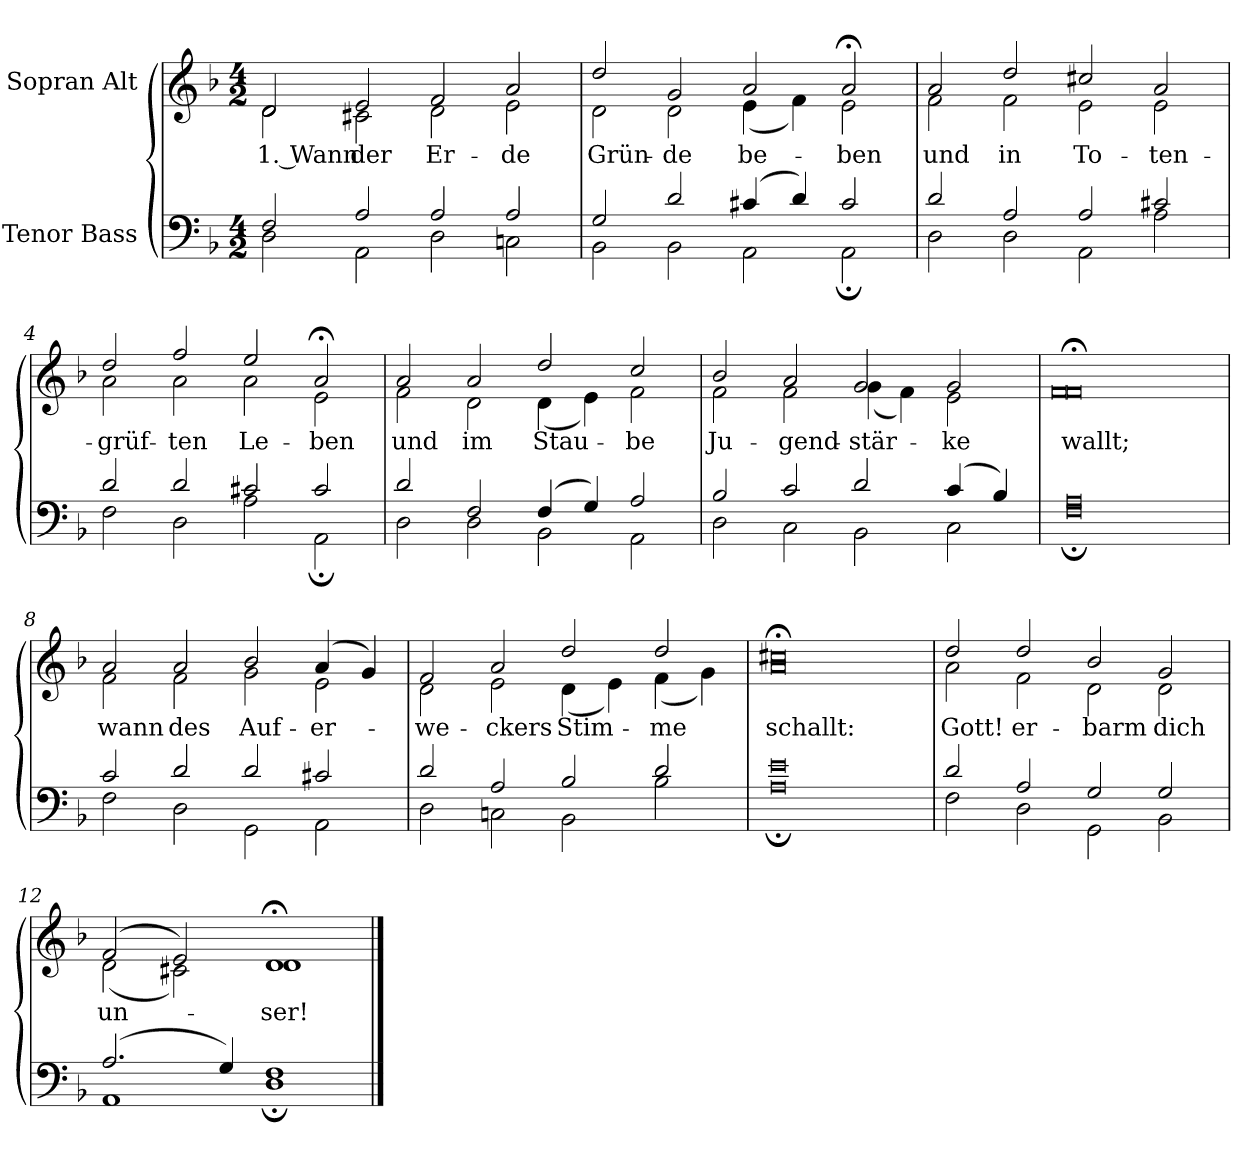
**kern	**kern	**text
*part2	*part1	*part1
*staff2	*staff1	*staff1
*I"Tenor Bass	*I"Sopran Alt	*
*clefF4	*clefG2	*
*k[b-]	*k[b-]	*
*M4/2	*M4/2	*
=1	=1	=1
*^	*	*
!	!	!	!LO:LY:b
*	*	*^	*
2F/	2D\	2d/	2d\	1. Wann
!	!	!	!	!LO:LY:b
2A/	2AA\	2e/	2c#X\	der
!	!	!	!	!LO:LY:b
2A/	2D\	2f/	2d\	Er-
!	!	!	!	!LO:LY:b
2A/	2Cn\	2a/	2e\	-de
=2	=2	=2	=2	=2
!	!	!	!	!LO:LY:b
2G/	2BB-\	2dd/	2d\	Grün-
!	!	!	!	!LO:LY:b
2d/	2BB-\	2g/	2d\	-de
!	!	!	!	!LO:LY:b
(4c#X/	2AA\	2a/	(4e\	be-
4d/)	.	.	4f\)	.
!	!	!	!	!LO:LY:b
2c#/	2AA;\	2a;</	2e\	-ben
=3	=3	=3	=3	=3
!	!	!	!	!LO:LY:b
2d/	2D\	2a/	2f\	und
!	!	!	!	!LO:LY:b
2A/	2D\	2dd/	2f\	in
!	!	!	!	!LO:LY:b
2A/	2AA\	2cc#X/	2e\	To-
!	!	!	!	!LO:LY:b
2c#X/	2A\	2a/	2e\	-ten-
=4	=4	=4	=4	=4
!	!	!	!	!LO:LY:b
2d/	2F\	2dd/	2a\	-grüf-
!	!	!	!	!LO:LY:b
2d/	2D\	2ff/	2a\	-ten
!	!	!	!	!LO:LY:b
2c#X/	2A\	2ee/	2a\	Le-
!	!	!	!	!LO:LY:b
2c#/	2AA;\	2a;</	2e\	-ben
!!LO:LB:g=z	!!
=5	=5	=5	=5	=5
!	!	!	!	!LO:LY:b
2d/	2D\	2a/	2f\	und
!	!	!	!	!LO:LY:b
2F/	2D\	2a/	2d\	im
!	!	!	!	!LO:LY:b
(4F/	2BB-\	2dd/	(4d\	Stau-
4G/)	.	.	4e\)	.
!	!	!	!	!LO:LY:b
2A/	2AA\	2cc/	2f\	-be
=6	=6	=6	=6	=6
!	!	!	!	!LO:LY:b
2B-/	2D\	2b-/	2f\	Ju-
!	!	!	!	!LO:LY:b
2c/	2C\	2a/	2f\	-gend-
!	!	!	!	!LO:LY:b
2d/	2BB-\	2g/	(4g\	-stär-
.	.	.	4f\)	.
!	!	!	!	!LO:LY:b
(4c/	2C\	2g/	2e\	-ke
4B-/)	.	.	.	.
=7	=7	=7	=7	=7
!	!	!	!	!LO:LY:b
0A	0F;	0f;<	0f	wallt;
=8	=8	=8	=8	=8
!	!	!	!	!LO:LY:b
2c/	2F\	2a/	2f\	wann
!	!	!	!	!LO:LY:b
2d/	2D\	2a/	2f\	des
!	!	!	!	!LO:LY:b
2d/	2GG\	2b-/	2g\	Auf-
!	!	!	!	!LO:LY:b
2c#X/	2AA\	(4a/	2e\	-er-
.	.	4g/)	.	.
!!LO:LB:g=z	!!
=9	=9	=9	=9	=9
!	!	!	!	!LO:LY:b
2d/	2D\	2f/	2d\	-we-
!	!	!	!	!LO:LY:b
2A/	2Cn\	2a/	2e\	-ckers
!	!	!	!	!LO:LY:b
2B-/	2BB-\	2dd/	(4d\	Stim-
.	.	.	4e\)	.
!	!	!	!	!LO:LY:b
2d/	2B-\	2dd/	(4f\	-me
.	.	.	4g\)	.
=10	=10	=10	=10	=10
!	!	!	!	!LO:LY:b
0e	0A;	0cc#X;<	0a	schallt:
=11	=11	=11	=11	=11
!	!	!	!	!LO:LY:b
2d/	2F\	2dd/	2a\	Gott!
!	!	!	!	!LO:LY:b
2A/	2D\	2dd/	2f\	er-
!	!	!	!	!LO:LY:b
2G/	2GG\	2b-/	2d\	-barm
!	!	!	!	!LO:LY:b
2G/	2BB-\	2g/	2d\	dich
=12	=12	=12	=12	=12
!	!	!	!	!LO:LY:b
(2.A/	1AA	(2f/	(2d\	un-
.	.	2e/)	2c#X\)	.
4G/)	.	.	.	.
!	!	!	!	!LO:LY:b
1F	1D;	1d;<	1d	-ser!
*v	*v	*	*	*
*	*v	*v	*
==	==	==
*-	*-	*-
